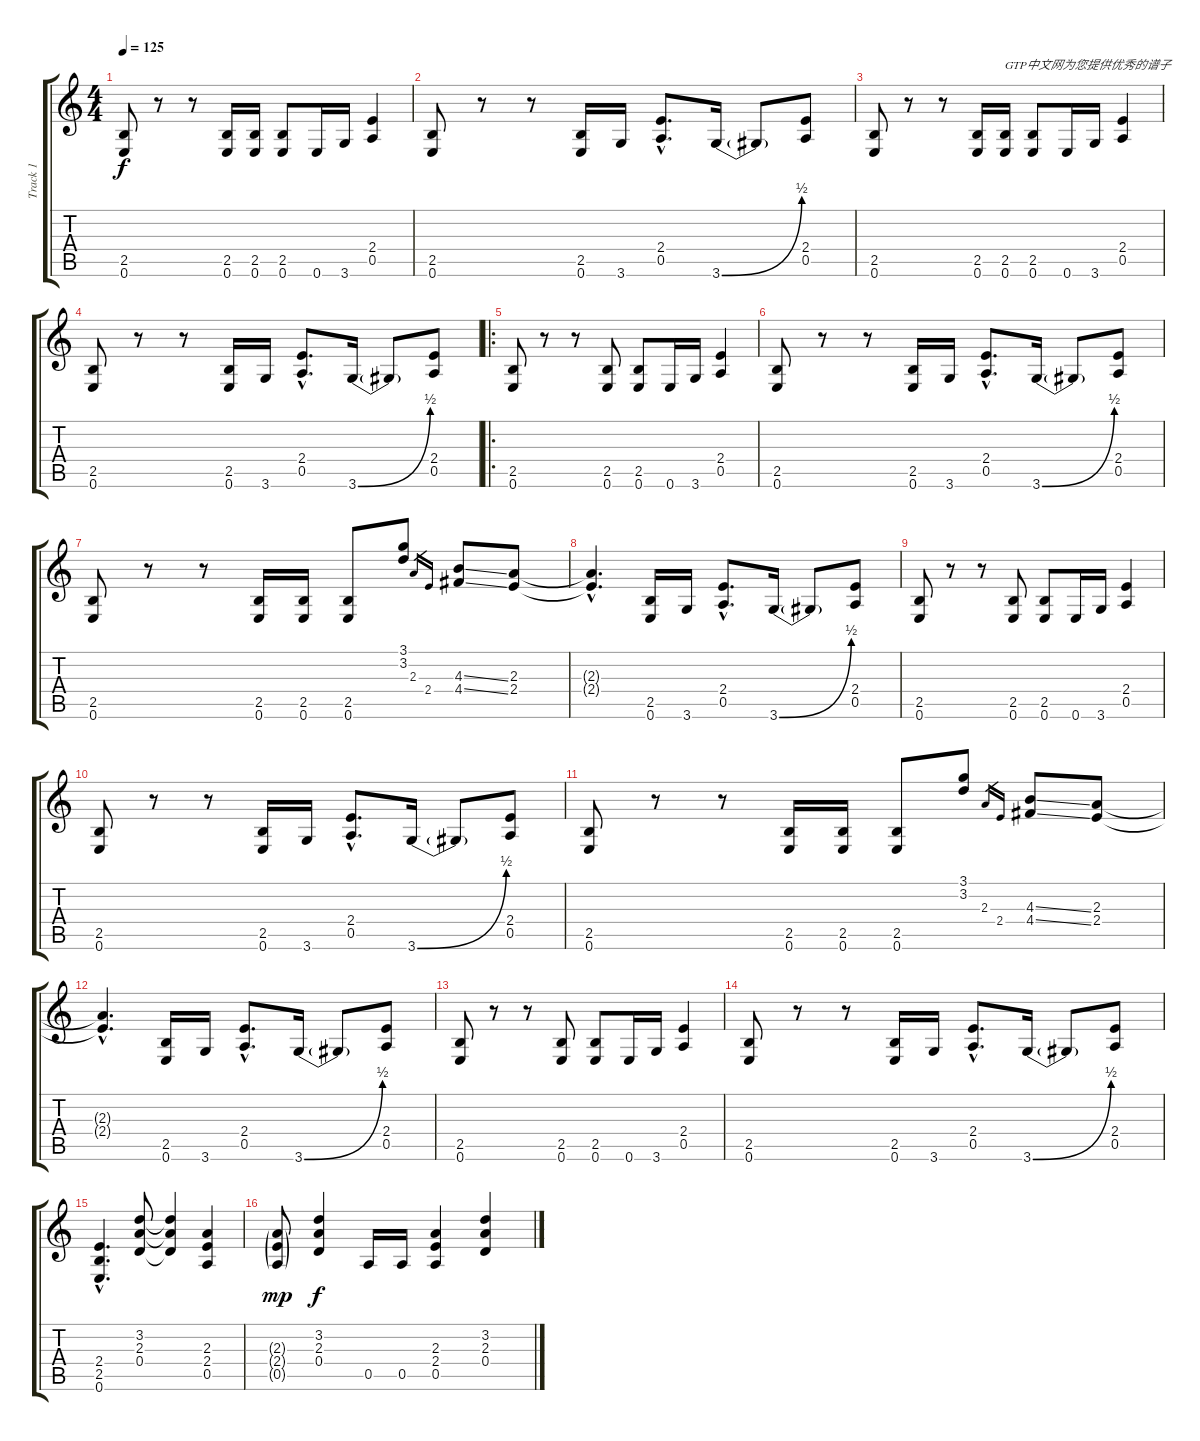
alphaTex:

\track ("Track 1" "Track 1") {instrument overdrivenguitar}
\staff {score tabs}
\tuning (E4 B3 G3 D3 A2 E2) {hide}
\ts (4 4)
\tempo 125
\clef g2
\ks c
(2.5 0.6).8{dy f instrument overdrivenguitar} r.8 r.8 (2.5 0.6).16 (2.5 0.6).16 (2.5 0.6).8 0.6.16 3.6.16 (2.4 0.5).4 |
(2.5 0.6).8 r.8 r.8 (2.5 0.6).16 3.6.16 (2.4{hac} 0.5{hac}).8{d} 3.6{be (bend 0 0 60 2)}.16 3.6{t}.8 (2.4 0.5).8 |
(2.5 0.6).8 r.8 r.8 (2.5 0.6).16 (2.5 0.6).16{txt "GTP中文网为您提供优秀的谱子"} (2.5 0.6).8 0.6.16 3.6.16 (2.4 0.5).4 |
(2.5 0.6).8 r.8 r.8 (2.5 0.6).16 3.6.16 (2.4{hac} 0.5{hac}).8{d} 3.6{be (bend 0 0 60 2)}.16 3.6{t}.8 (2.4 0.5).8 |
\ro
(2.5 0.6).8 r.8 r.8 (2.5 0.6).8 (2.5 0.6).8 0.6.16 3.6.16 (2.4 0.5).4 |
(2.5 0.6).8 r.8 r.8 (2.5 0.6).16 3.6.16 (2.4{hac} 0.5{hac}).8{d} 3.6{be (bend 0 0 60 2)}.16 3.6{t}.8 (2.4 0.5).8 |
(2.5 0.6).8 r.8 r.8 (2.5 0.6).16 (2.5 0.6).16 (2.5 0.6).8 (3.1 3.2).8 2.3.16{gr} 2.4.16{gr} (4.3{ss} 4.4{ss}).8 (2.3 2.4).8 |
(2.3{hac t} 2.4{hac t}).4{d} (2.5 0.6).16 3.6.16 (2.4{hac} 0.5{hac}).8{d} 3.6{be (bend 0 0 60 2)}.16 3.6{t}.8 (2.4 0.5).8 |
(2.5 0.6).8 r.8 r.8 (2.5 0.6).8 (2.5 0.6).8 0.6.16 3.6.16 (2.4 0.5).4 |
(2.5 0.6).8 r.8 r.8 (2.5 0.6).16 3.6.16 (2.4{hac} 0.5{hac}).8{d} 3.6{be (bend 0 0 60 2)}.16 3.6{t}.8 (2.4 0.5).8 |
(2.5 0.6).8 r.8 r.8 (2.5 0.6).16 (2.5 0.6).16 (2.5 0.6).8 (3.1 3.2).8 2.3.16{gr} 2.4.16{gr} (4.3{ss} 4.4{ss}).8 (2.3 2.4).8 |
(2.3{hac t} 2.4{hac t}).4{d} (2.5 0.6).16 3.6.16 (2.4{hac} 0.5{hac}).8{d} 3.6{be (bend 0 0 60 2)}.16 3.6{t}.8 (2.4 0.5).8 |
(2.5 0.6).8 r.8 r.8 (2.5 0.6).8 (2.5 0.6).8 0.6.16 3.6.16 (2.4 0.5).4 |
(2.5 0.6).8 r.8 r.8 (2.5 0.6).16 3.6.16 (2.4{hac} 0.5{hac}).8{d} 3.6{be (bend 0 0 60 2)}.16 3.6{t}.8 (2.4 0.5).8 |
(2.4{hac} 2.5{hac} 0.6{hac}).4{d} (3.2 2.3 0.4).8 (3.2{t} 2.3{t} 0.4{t}).4 (2.3 2.4 0.5).4 |
(2.3{g} 2.4{g} 0.5{g}).8{dy mp} (3.2 2.3 0.4).4{dy f} 0.5.16 0.5.16 (2.3 2.4 0.5).4 (3.2 2.3 0.4).4
